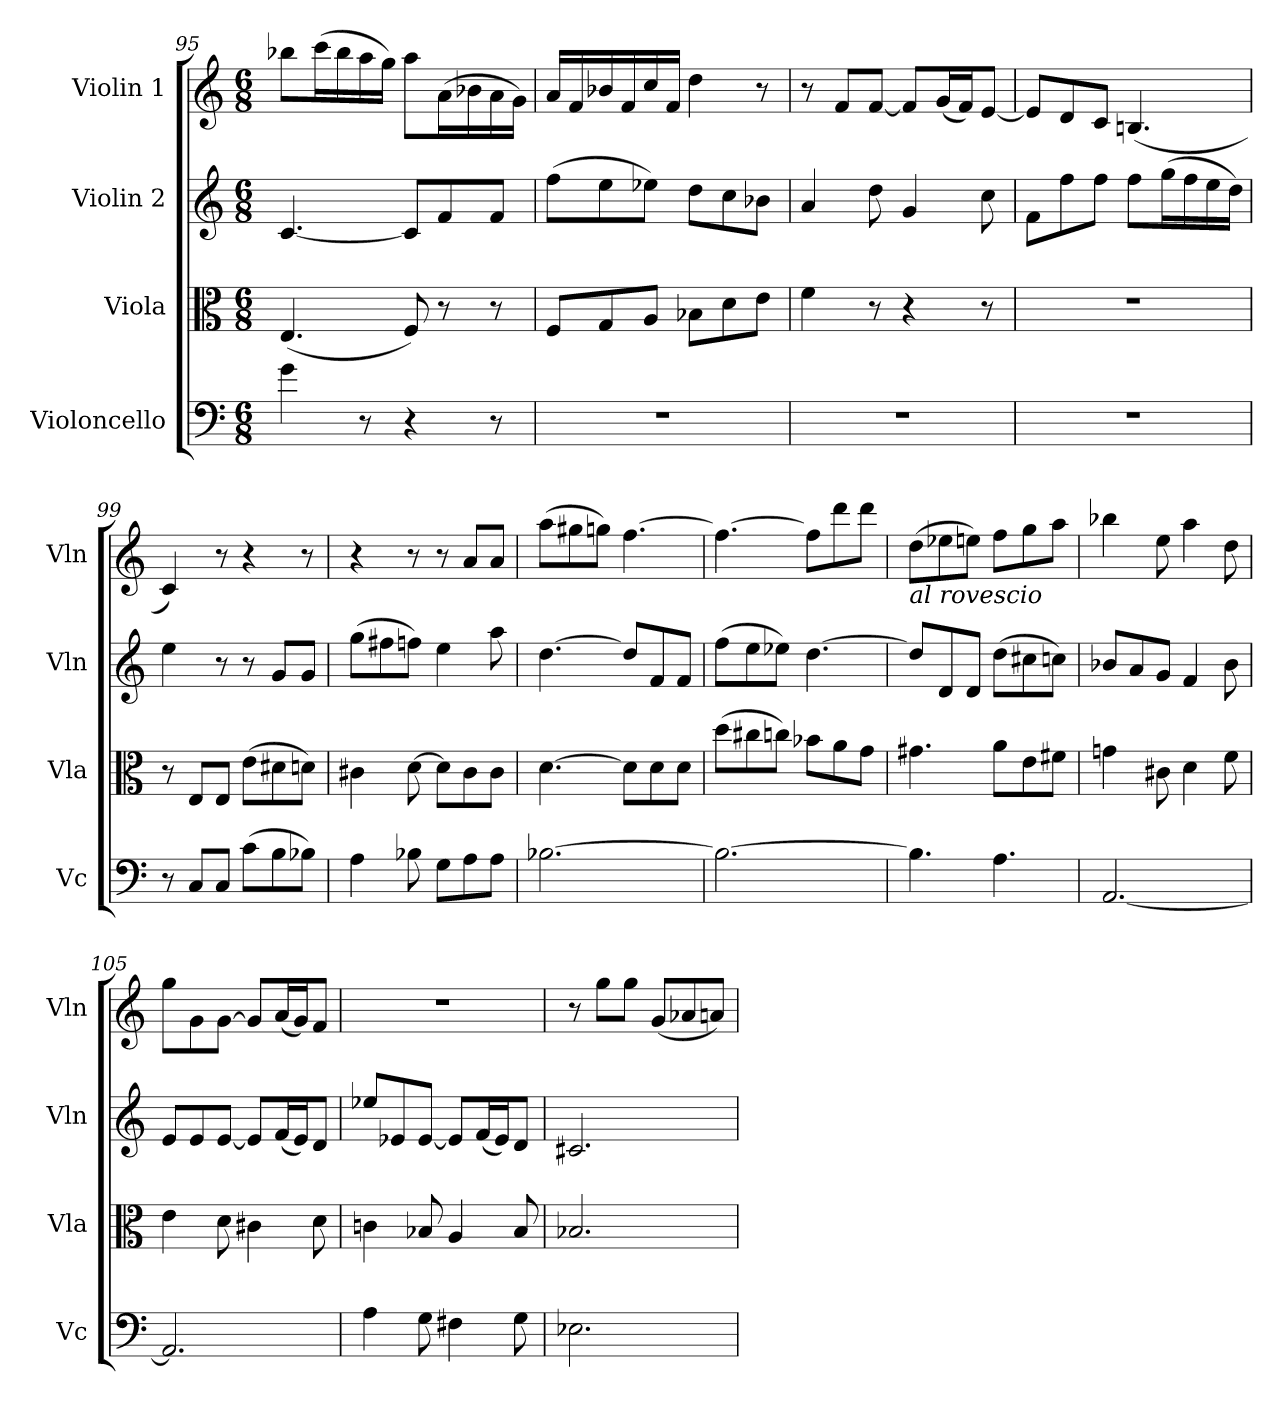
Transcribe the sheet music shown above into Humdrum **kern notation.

**kern	**kern	**kern	**kern
*part4	*part3	*part2	*part1
*staff4	*staff3	*staff2	*staff1
*I"Violoncello	*I"Viola	*I"Violin 2	*I"Violin 1
*I'Vc	*I'Vla	*I'Vln	*I'Vln
!!LO:LB:g=z
*clefF4	*clefC3	*clefG2	*clefG2
*k[]	*k[]	*k[]	*k[]
*M6/8	*M6/8	*M6/8	*M6/8
=95	=95	=95	=95
4g\	(4.E/	[4.c/	8bb-X\L
.	.	.	(16ccc\L
.	.	.	16bb-\
8r	.	.	16aa\
.	.	.	16gg\JJ)
4r	8F/)	8c/L]	8aa\L
.	8r	8f/	(16a\L
.	.	.	16b-X\
8r	8r	8f/J	16a\
.	.	.	16g\JJ)
=96	=96	=96	=96
2.r	8F/L	(8ff\L	16a/LL
.	.	.	16f/
.	8G/	8ee\	16b-X/
.	.	.	16f/
.	8A/J	8ee-X\J)	16cc/
.	.	.	16f/JJ
.	8B-X\L	8dd\L	4dd\
.	8d\	8cc\	.
.	8e\J	8b-X\J	8r
=97	=97	=97	=97
2.r	4f\	4a/	8r
.	.	.	8f/L
.	8r	8dd\	[8f/J
.	4r	4g/	8f/L]
.	.	.	(16g/L
.	.	.	16f/J)
.	8r	8cc\	[8e/J
=98	=98	=98	=98
2.r	2.r	8f\L	8e/L]
.	.	8ff\	8d/
.	.	8ff\J	8c/J
.	.	8ff\L	(4.Bn/
.	.	(16gg\L	.
.	.	16ff\	.
.	.	16ee\	.
.	.	16dd\JJ)	.
=99	=99	=99	=99
8r	8r	4ee\	4c/)
8C/L	8E/L	.	.
8C/J	8E/J	8r	8r
(8c\L	(8e\L	8r	4r
8B\	8d#X\	8g/L	.
8B-X\J)	8dn\J)	8g/J	8r
!!LO:LB:g=z
=100	=100	=100	=100
4A\	4c#X\	(8gg\L	4r
.	.	8ff#X\	.
8B-X\	[8d\	8ffn\J)	8r
8G\L	8d\L]	4ee\	8r
8A\	8c#\	.	8a/L
8A\J	8c#\J	8aa\	8a/J
!!LO:PB:g=z
=101	=101	=101	=101
[2.B-X\	[4.d\	[4.dd\	(8aa\L
.	.	.	8gg#X\
.	.	.	8ggn\J)
.	8d\L]	8dd/L]	[4.ff\
.	8d\	8f/	.
.	8d\J	8f/J	.
=102	=102	=102	=102
2.B-\_	(8dd\L	(8ff\L	4.ff\_
.	8cc#X\	8ee\	.
.	8ccn\J)	8ee-X\J)	.
.	8b-X\L	[4.dd\	8ff\L]
.	8a\	.	8ddd\
.	8g\J	.	8ddd\J
=103	=103	=103	=103
!	!	!	!LO:TX:b:i:t=al rovescio
4.B-\]	4.g#X\	8dd/L]	(8dd\L
.	.	8d/	8ee-X\
.	.	8d/J	8een\J)
4.A\	8a\L	(8dd\L	8ff\L
.	8e\	8cc#X\	8gg\
.	8f#X\J	8ccn\J)	8aa\J
=104	=104	=104	=104
[2.AA/	4gn\	8b-X/L	4bb-X\
.	.	8a/	.
.	8c#X\	8g/J	8ee\
.	4d\	4f/	4aa\
.	8f\	8b-\	8dd\
=105	=105	=105	=105
2.AA/]	4e\	8e/L	8gg\L
.	.	8e/	8g\
.	8d\	[8e/J	[<8g\J
.	4c#X\	8e/L]	8g/L]
.	.	(16f/L	(16a/L
.	.	16e/J)	16g/J)
.	8d\	8d/J	8f/J
=106	=106	=106	=106
4A\	4cn\	8ee-X/L	2.r
.	.	8e-X/	.
8G\	8B-X/	[8e-/J	.
4F#X\	4A/	8e-/L]	.
.	.	(16f/L	.
.	.	16e-/J)	.
8G\	8B-/	8d/J	.
!!LO:LB:g=z
=107	=107	=107	=107
2.E-X\	2.B-X/	2.c#X/	8r
.	.	.	8gg\L
.	.	.	8gg\J
.	.	.	(8g/L
.	.	.	8a-X/
.	.	.	8an/J)
=	=	=	=
*-	*-	*-	*-
